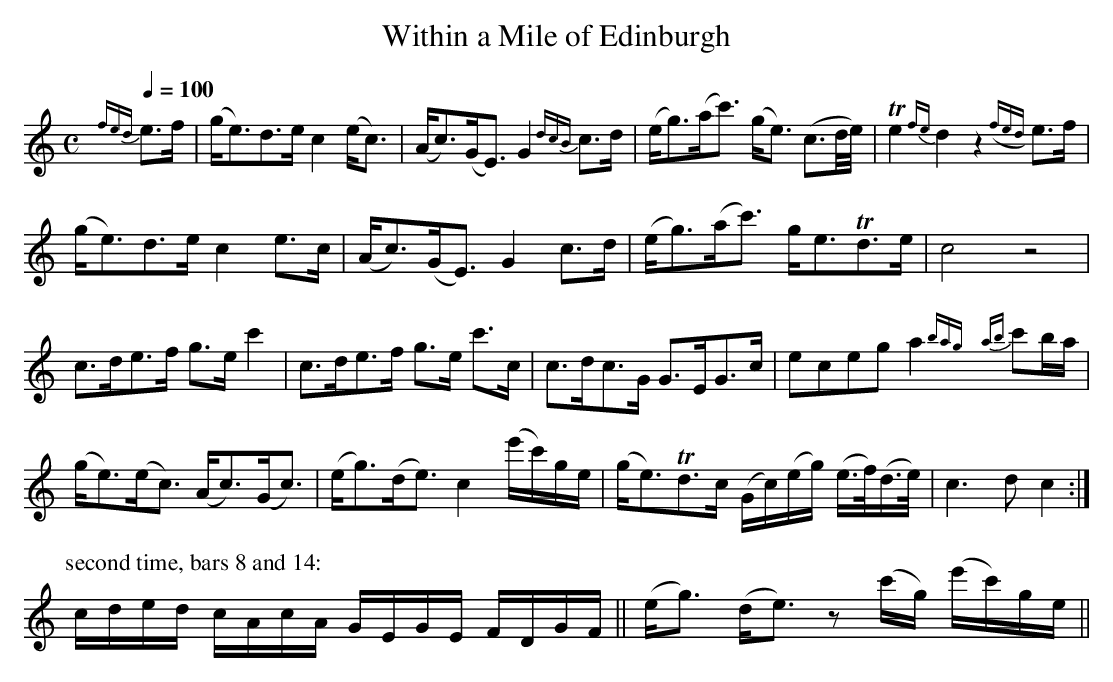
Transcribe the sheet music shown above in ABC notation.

X:1
T:Within a Mile of Edinburgh
Q:1/4=100
M:C
L:1/8
K:C
{fed}e>f|\
(g<e)d>e     c2          (e<c)         |(A<c)(G<E) G2    {dcB} c>d        |\
(e<g)(a<c') (g<e)        (c3/d//e//)   |Te2{fe}d2  z2   ({fed})e>f        |
(g<e)d>e     c2           e>c          |(A<c)(G<E) G2          c>d        |\
(e<g)(a<c')  g<eTd>e                   | c4        z4                     |
 c>de>f      g>e          c'2          | c>de>f    g>e         c'>c       |\
 c>dc>G      G>EG>c                    | eceg      a2 {bag}{ab}c'b/a/     |
(g<e)(e<c)  (A<c)(G<c)                 |(e<g)(d<e) c2         (e'/c'/)g/e/|\
(g<e)Td>c   (G/c/)(e/g/) (e/>f/)(d/>e/)| c3     d  c2                    :|
P:second time, bars 8 and 14:
c/d/e/d/ c/A/c/A/ G/E/G/E/ F/D/G/F/   ||\
(e<g)   (d<e) z  (c'/g/)  (e'/c'/)g/e/||
